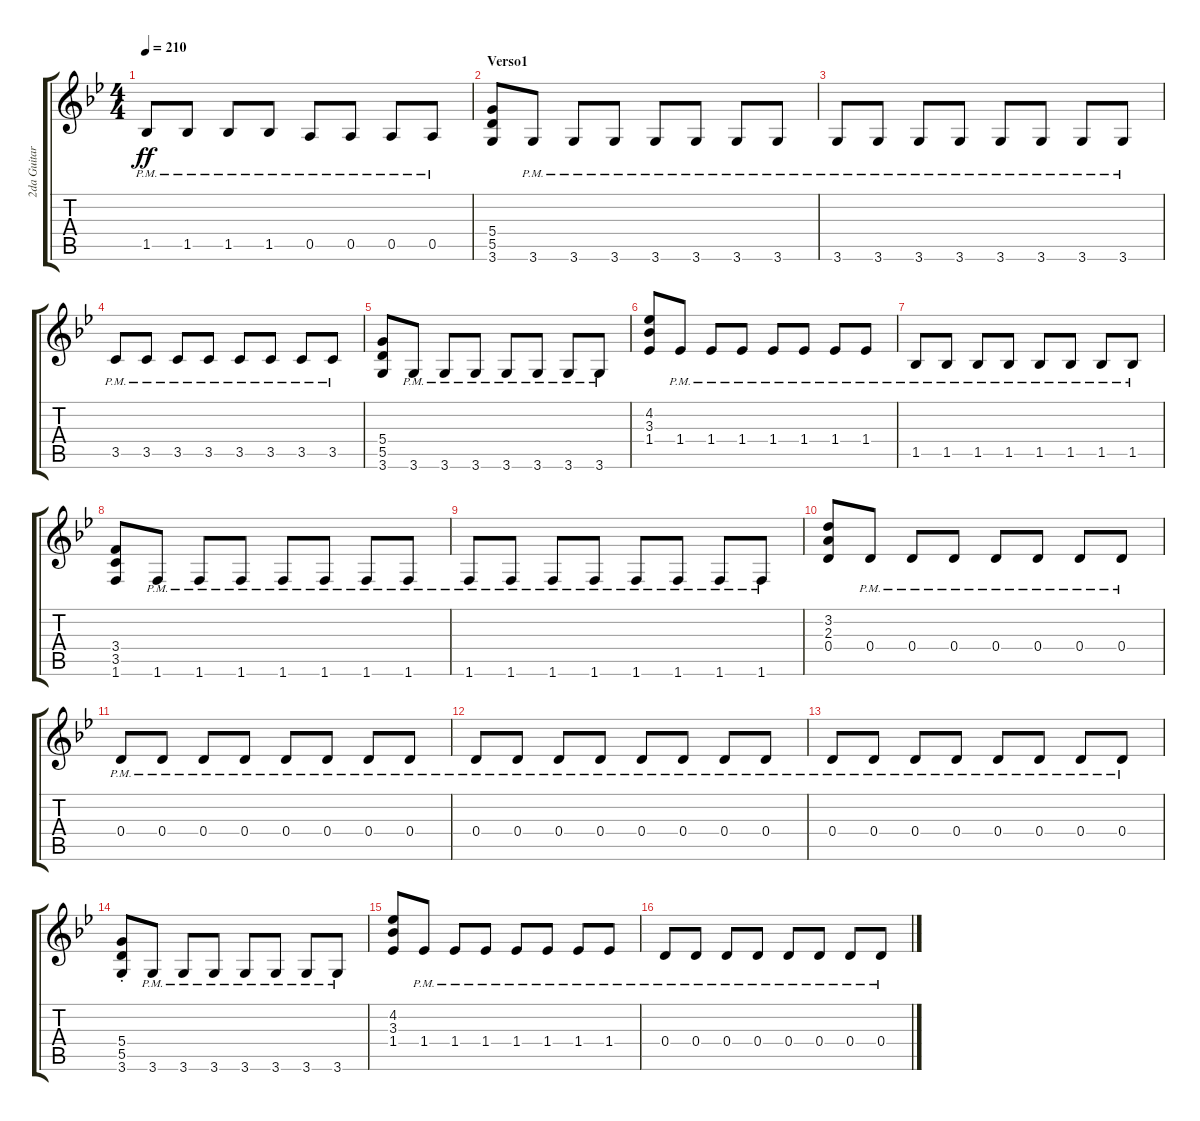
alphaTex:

\track ("2da Guitarra" "2da Guitar") {instrument overdrivenguitar}
\staff {score tabs}
\tuning (E4 B3 G3 D3 A2 E2) {hide}
\ts (4 4)
\tempo 210
\clef g2
\ks gminor
1.5{pm}.8{dy ff} 1.5{pm}.8 1.5{pm}.8 1.5{pm}.8 0.5{pm}.8 0.5{pm}.8 0.5{pm}.8 0.5{pm}.8 |
\section ("" "Verso1")
(5.4 5.5 3.6).8 3.6{pm}.8 3.6{pm}.8 3.6{pm}.8 3.6{pm}.8 3.6{pm}.8 3.6{pm}.8 3.6{pm}.8 |
3.6{pm}.8 3.6{pm}.8 3.6{pm}.8 3.6{pm}.8 3.6{pm}.8 3.6{pm}.8 3.6{pm}.8 3.6{pm}.8 |
3.5{pm}.8 3.5{pm}.8 3.5{pm}.8 3.5{pm}.8 3.5{pm}.8 3.5{pm}.8 3.5{pm}.8 3.5{pm}.8 |
(5.4 5.5 3.6).8 3.6{pm}.8 3.6{pm}.8 3.6{pm}.8 3.6{pm}.8 3.6{pm}.8 3.6{pm}.8 3.6{pm}.8 |
(4.2 3.3 1.4).8 1.4{pm}.8 1.4{pm}.8 1.4{pm}.8 1.4{pm}.8 1.4{pm}.8 1.4{pm}.8 1.4{pm}.8 |
1.5{pm}.8 1.5{pm}.8 1.5{pm}.8 1.5{pm}.8 1.5{pm}.8 1.5{pm}.8 1.5{pm}.8 1.5{pm}.8 |
(3.4 3.5 1.6).8 1.6{pm}.8 1.6{pm}.8 1.6{pm}.8 1.6{pm}.8 1.6{pm}.8 1.6{pm}.8 1.6{pm}.8 |
1.6{pm}.8 1.6{pm}.8 1.6{pm}.8 1.6{pm}.8 1.6{pm}.8 1.6{pm}.8 1.6{pm}.8 1.6{pm}.8 |
(3.2 2.3 0.4).8 0.4{pm}.8 0.4{pm}.8 0.4{pm}.8 0.4{pm}.8 0.4{pm}.8 0.4{pm}.8 0.4{pm}.8 |
0.4{pm}.8 0.4{pm}.8 0.4{pm}.8 0.4{pm}.8 0.4{pm}.8 0.4{pm}.8 0.4{pm}.8 0.4{pm}.8 |
0.4{pm}.8 0.4{pm}.8 0.4{pm}.8 0.4{pm}.8 0.4{pm}.8 0.4{pm}.8 0.4{pm}.8 0.4{pm}.8 |
0.4{pm}.8 0.4{pm}.8 0.4{pm}.8 0.4{pm}.8 0.4{pm}.8 0.4{pm}.8 0.4{pm}.8 0.4{pm}.8 |
(5.4 5.5{st} 3.6).8 3.6{pm}.8 3.6{pm}.8 3.6{pm}.8 3.6{pm}.8 3.6{pm}.8 3.6{pm}.8 3.6{pm}.8 |
(4.2 3.3 1.4).8 1.4{pm}.8 1.4{pm}.8 1.4{pm}.8 1.4{pm}.8 1.4{pm}.8 1.4{pm}.8 1.4{pm}.8 |
0.4{pm}.8 0.4{pm}.8 0.4{pm}.8 0.4{pm}.8 0.4{pm}.8 0.4{pm}.8 0.4{pm}.8 0.4{pm}.8
